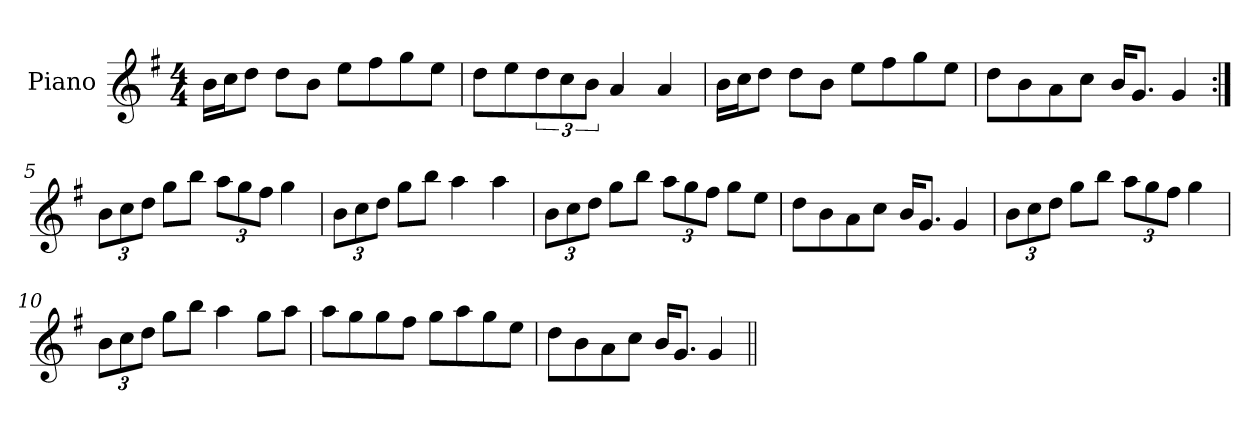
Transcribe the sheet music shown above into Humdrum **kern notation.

**kern
*part1
*staff1
*I"Piano
*I'Pno
*clefG2
*k[f#]
*G:
*M4/4
=1
16b\LL
16cc\J
8dd\J
8dd\L
8b\J
8ee\L
8ff#\
8gg\
8ee\J
=2
8dd\L
8ee\
12dd\
12cc\
12b\J
4a/
4a/
=3
16b\LL
16cc\J
8dd\J
8dd\L
8b\J
8ee\L
8ff#\
8gg\
8ee\J
=4
8dd\L
8b\
8a\
8cc\J
16b/KL
8.g/J
4g/
=5:|!
12b\L
12cc\
12dd\J
8gg\L
8bb\J
12aa\L
12gg\
12ff#\J
4gg\
=6
12b\L
12cc\
12dd\J
8gg\L
8bb\J
4aa\
4aa\
=7
12b\L
12cc\
12dd\J
8gg\L
8bb\J
12aa\L
12gg\
12ff#\J
8gg\L
8ee\J
=8
8dd\L
8b\
8a\
8cc\J
16b/KL
8.g/J
4g/
=9
12b\L
12cc\
12dd\J
8gg\L
8bb\J
12aa\L
12gg\
12ff#\J
4gg\
=10
12b\L
12cc\
12dd\J
8gg\L
8bb\J
4aa\
8gg\L
8aa\J
=11
8aa\L
8gg\
8gg\
8ff#\J
8gg\L
8aa\
8gg\
8ee\J
=12
8dd\L
8b\
8a\
8cc\J
16b/KL
8.g/J
4g/
=||
*-
